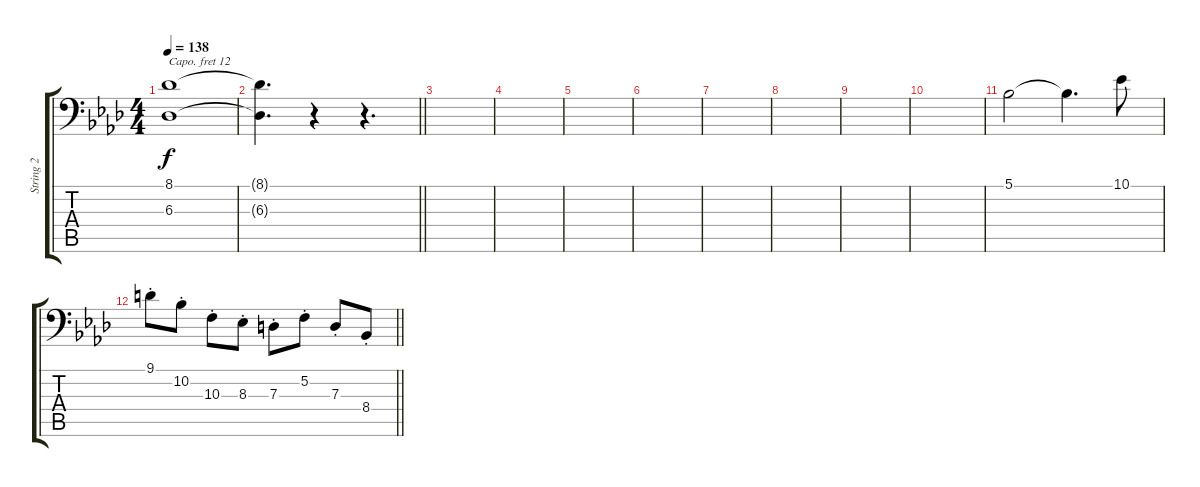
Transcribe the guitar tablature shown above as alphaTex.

\track ("String 2" "String 2") {instrument stringensemble1}
\staff {score tabs}
\capo 12
\tuning (F2 C2 G1 D1 A0 E0) {hide}
\ts (4 4)
\tempo 138
\clef f4
\ks ab
(8.1 6.3).1{dy f} |
\barLineRight lightlight
(8.1{t} 6.3{t}).4{d} r.4 r.4{d} |
|
|
|
|
|
|
|
|
5.1.2 5.1{t}.4{d} 10.1.8 |
\barLineRight lightlight
9.1{st}.8 10.2{st}.8 10.3{st}.8 8.3{st}.8 7.3{st}.8 5.2{st}.8 7.3{st}.8 8.4{st}.8
